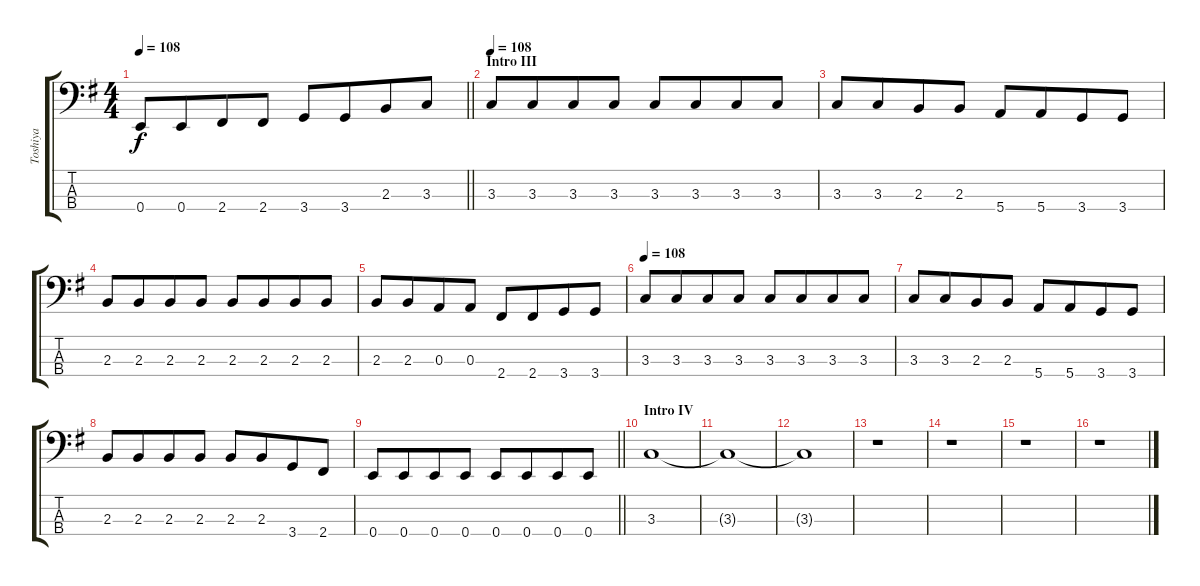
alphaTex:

\track ("Toshiya" "Toshiya") {instrument electricbasspick}
\staff {score tabs}
\tuning (G2 D2 A1 E1) {hide}
\ts (4 4)
\tempo 108
\clef f4
\barLineRight lightlight
\ks eminor
0.4.8{dy f} 0.4.8{beam merge} 2.4.8 2.4.8 3.4.8 3.4.8{beam merge} 2.3.8 3.3.8 |
\section ("" "Intro III")
\tempo 108
3.3.8 3.3.8{beam merge} 3.3.8 3.3.8 3.3.8 3.3.8{beam merge} 3.3.8 3.3.8 |
3.3.8 3.3.8{beam merge} 2.3.8 2.3.8 5.4.8 5.4.8{beam merge} 3.4.8 3.4.8 |
2.3.8 2.3.8{beam merge} 2.3.8 2.3.8 2.3.8 2.3.8{beam merge} 2.3.8 2.3.8 |
2.3.8 2.3.8{beam merge} 0.3.8 0.3.8 2.4.8 2.4.8{beam merge} 3.4.8 3.4.8 |
\tempo 108
3.3.8 3.3.8{beam merge} 3.3.8 3.3.8 3.3.8 3.3.8{beam merge} 3.3.8 3.3.8 |
3.3.8 3.3.8{beam merge} 2.3.8 2.3.8 5.4.8 5.4.8{beam merge} 3.4.8 3.4.8 |
2.3.8 2.3.8{beam merge} 2.3.8 2.3.8 2.3.8 2.3.8{beam merge} 3.4.8 2.4.8 |
\barLineRight lightlight
0.4.8 0.4.8{beam merge} 0.4.8 0.4.8 0.4.8 0.4.8{beam merge} 0.4.8 0.4.8 |
\section ("" "Intro IV")
3.3.1 |
3.3{t}.1 |
3.3{t}.1 |
r.1 |
r.1 |
r.1 |
r.1
